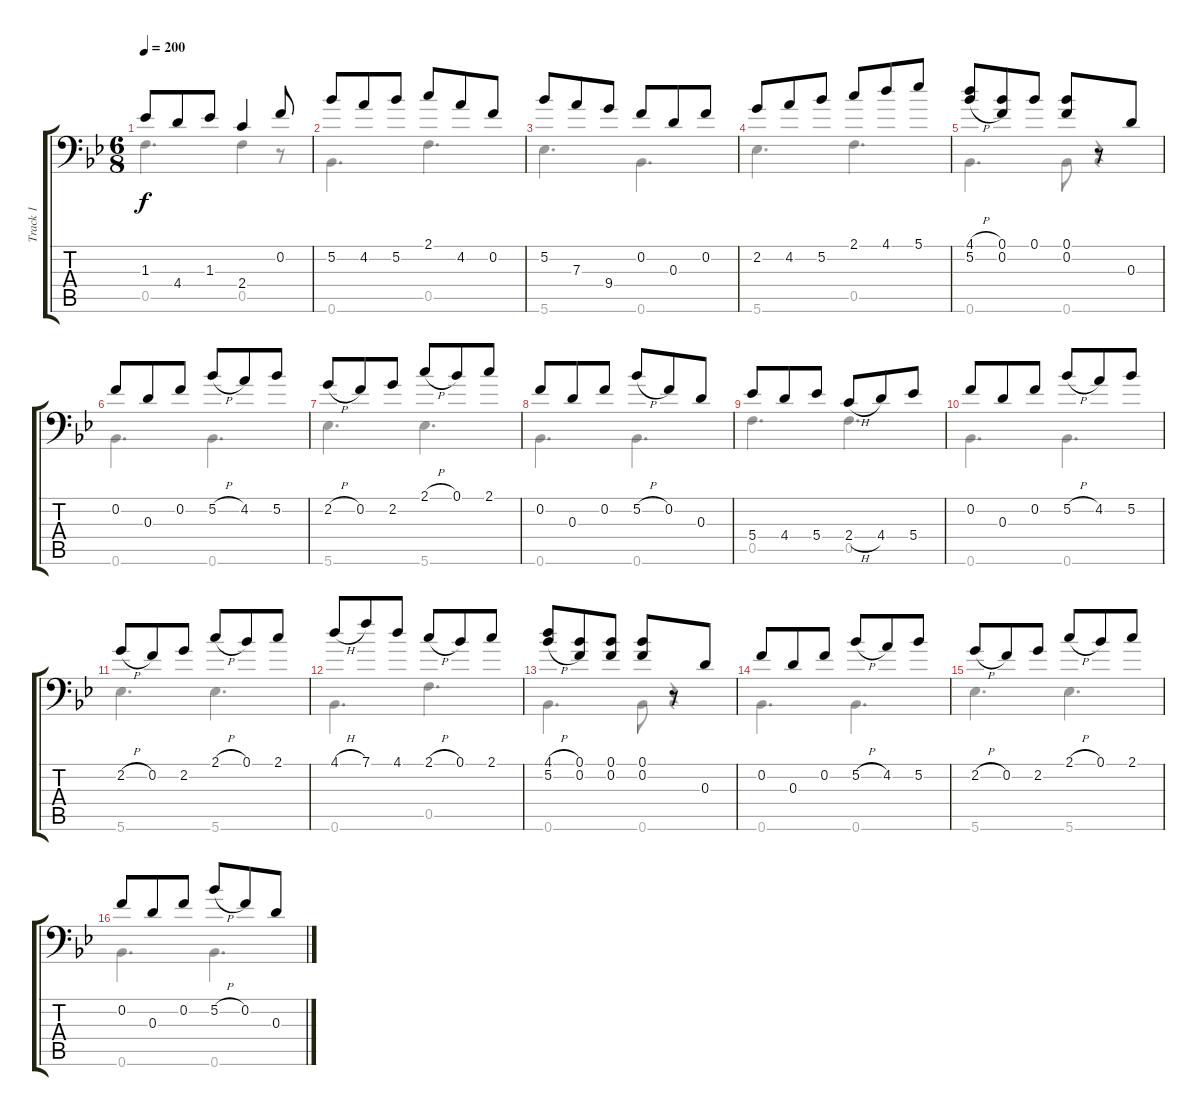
\track ("Track 1" "Track 1") {instrument acousticguitarsteel}
\staff {score tabs}
\tuning (Bb3 F3 D3 Bb2 F2 Bb1) {hide}
\voice
\ts (6 8)
\tempo 200
\clef f4
\ks bb
1.3.8{dy f} 4.4.8 1.3.8 2.4.4 0.2.8 |
5.2.8 4.2.8 5.2.8 2.1.8 4.2.8 0.2.8 |
5.2.8 7.3.8 9.4.8 0.2.8 0.3.8 0.2.8 |
2.2.8 4.2.8 5.2.8 2.1.8 4.1.8 5.1.8 |
(4.1{h} 5.2{h}).8 (0.1 0.2).8 0.1.8 (0.1 0.2).8 r.8 0.3.8 |
0.2.8 0.3.8 0.2.8 5.2{h}.8 4.2.8 5.2.8 |
2.2{h}.8 0.2.8 2.2.8 2.1{h}.8 0.1.8 2.1.8 |
0.2.8 0.3.8 0.2.8 5.2{h}.8 0.2.8 0.3.8 |
5.4.8 4.4.8 5.4.8 2.4{h}.8 4.4.8 5.4.8 |
0.2.8 0.3.8 0.2.8 5.2{h}.8 4.2.8 5.2.8 |
2.2{h}.8 0.2.8 2.2.8 2.1{h}.8 0.1.8 2.1.8 |
4.1{h}.8 7.1.8 4.1.8 2.1{h}.8 0.1.8 2.1.8 |
(4.1{h} 5.2{h}).8 (0.1 0.2).8 (0.1 0.2).8 (0.1 0.2).8 r.8 0.3.8 |
0.2.8 0.3.8 0.2.8 5.2{h}.8 4.2.8 5.2.8 |
2.2{h}.8 0.2.8 2.2.8 2.1{h}.8 0.1.8 2.1.8 |
0.2.8 0.3.8 0.2.8 5.2{h}.8 0.2.8 0.3.8
\voice
\clef f4
\ottava regular
\simile none
\ks bb
0.5.4{d dy f} 0.5.4 r.8 |
0.6.4{d} 0.5.4{d} |
5.6.4{d} 0.6.4{d} |
5.6.4{d} 0.5.4{d} |
0.6.4{d} 0.6.8 r.4 |
0.6.4{d} 0.6.4{d} |
5.6.4{d} 5.6.4{d} |
0.6.4{d} 0.6.4{d} |
0.5.4{d} 0.5.4{d} |
0.6.4{d} 0.6.4{d} |
5.6.4{d} 5.6.4{d} |
0.6.4{d} 0.5.4{d} |
0.6.4{d} 0.6.8 r.4 |
0.6.4{d} 0.6.4{d} |
5.6.4{d} 5.6.4{d} |
0.6.4{d} 0.6.4{d}
